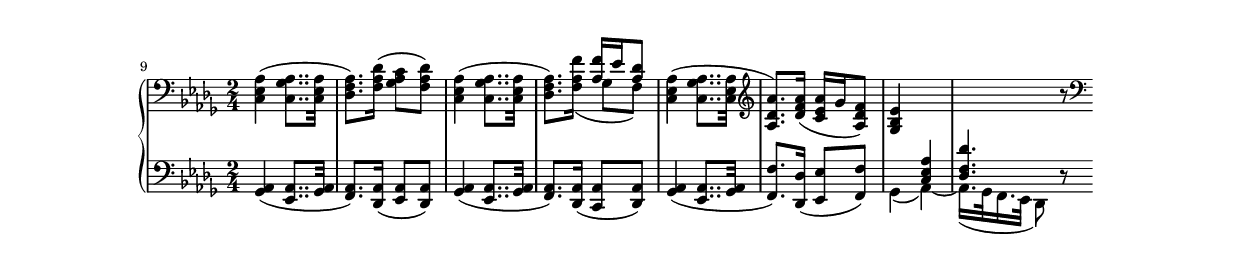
% Do not edit this file; it is automatically
% generated from Documentation/snippets/new
% This file is in the public domain.
%% Note: this file works from version 2.12.0
\version "2.13.16"
\include "english.ly"
#(set-global-staff-size 15)
\paper {
  line-width = 16\cm
  indent = 0\cm
}

% NR 1.7 Repeats

% Beethoven, Op. 57
% Piano sonata 23 - Dem Grafen Franz von Brunswick Gewidmet
% Movt II, Andante con moto
% Measures 9 - 16

\header {
  lsrtags = "headwords"
  texidoc = ""
  doctitle = "headword"
} % begin verbatim



\new PianoStaff <<

   \new Staff = RH {
      \clef bass
      \key df \major
      \time 2/4
      \set Score.currentBarNumber = #9
      \bar "|:"
      <af ef c>4 (
      <af gf c>8..
      <af ef c>32
      |
      <af f df>8. )
      <df' af f>16 (
      <c' af gf>8
      <df' af f>8 )
      |
      <af ef c>4 (
      <af gf c>8..
      <af ef c>32
      |
      <af f df>8. )
      \slurDown
      <f' af f>16 (
      <<
         {
            \voiceTwo
            gf8
            f8 )
         }
         \new Voice {
            \voiceOne
            <f' af>16
            ef'16
            <df' af>8
         }
      >>
      \oneVoice
      |
      <af ef c>4 (
      <af gf c>8..
      <af ef c>32
      \clef treble
      |
      <af' df' af>8. )
      <af' f' df'>16 (
      <af' ef' c'>16
      gf'16
      <f' df' af>8 )
      |
      \slurUp
      <ef' bf gf>4
      \change Staff = LH
      \voiceOne
      <af ef c>4
      |
      <df' f df>4.
      \change Staff = RH
      \oneVoice
      r8
      \clef bass
      \bar ":|"
   }

   \new Staff = LH {
      \clef bass
      \key df \major
      \time 2/4
      <af, gf,>4 (
      <af, ef,>8..
      <af, gf,>32
      |
      <af, f,>8. )
      <af, df,>16 (
      <af, ef,>8
      <af, df,>8 )
      |
      <af, gf,>4 (
      <af, ef,>8..
      <af, gf,>32
      |
      <af, f,>8. )
      <af, df,>16 (
      <af, c,>8
      <af, df,> )
      |
      <af, gf,>4 (
      <af, ef,>8..
      <af, gf,>32
      |
      <f f,>8. )
      <df df,>16 (
      <ef ef,>8
      <f f,>8 )
      |
      \voiceTwo
      gf,4  (
      af,4 ~ )
      |
      af,16. [ (
      gf,32
      f,16.
      ef,32 ]
      df,8 )
      \oneVoice
      r8
   }

>>
